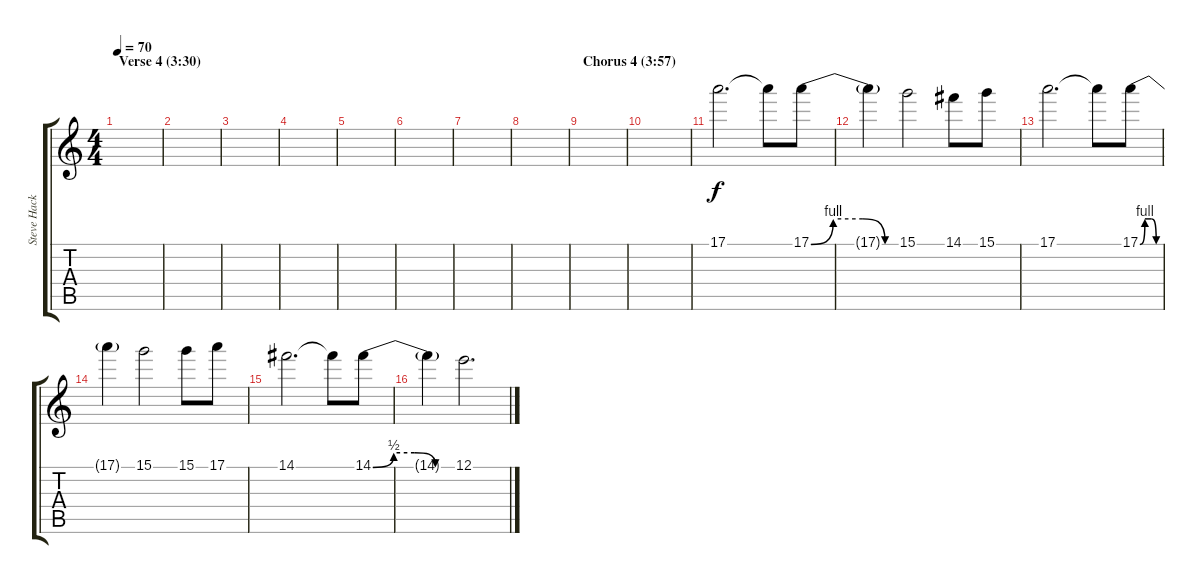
\track ("Steve Hackett (lead guitar)" "Steve Hack") {instrument overdrivenguitar}
\staff {score tabs}
\tuning (E4 B3 G3 D3 A2 E2) {hide}
\ts (4 4)
\section ("" "Verse 4 (3:30)")
\tempo 70
\clef g2
\ks c
|
|
|
|
|
|
|
|
\section ("" "Chorus 4 (3:57)")
|
|
17.1.2{d} 17.1{t}.8 17.1{be (custom 0 0 15 4 35 4 50 0 60 0)}.8 |
17.1{t}.4 15.1.2 14.1.8 15.1.8 |
17.1.2{d} 17.1{t}.8 17.1{be (custom 0 0 15 4 35 4 50 0 60 0)}.8 |
17.1{t}.4 15.1.2 15.1.8 17.1.8 |
14.1.2{d} 14.1{t}.8 14.1{be (custom 0 0 15 2 30 2 45 0 60 0)}.8 |
14.1{t}.4 12.1.2{d}
